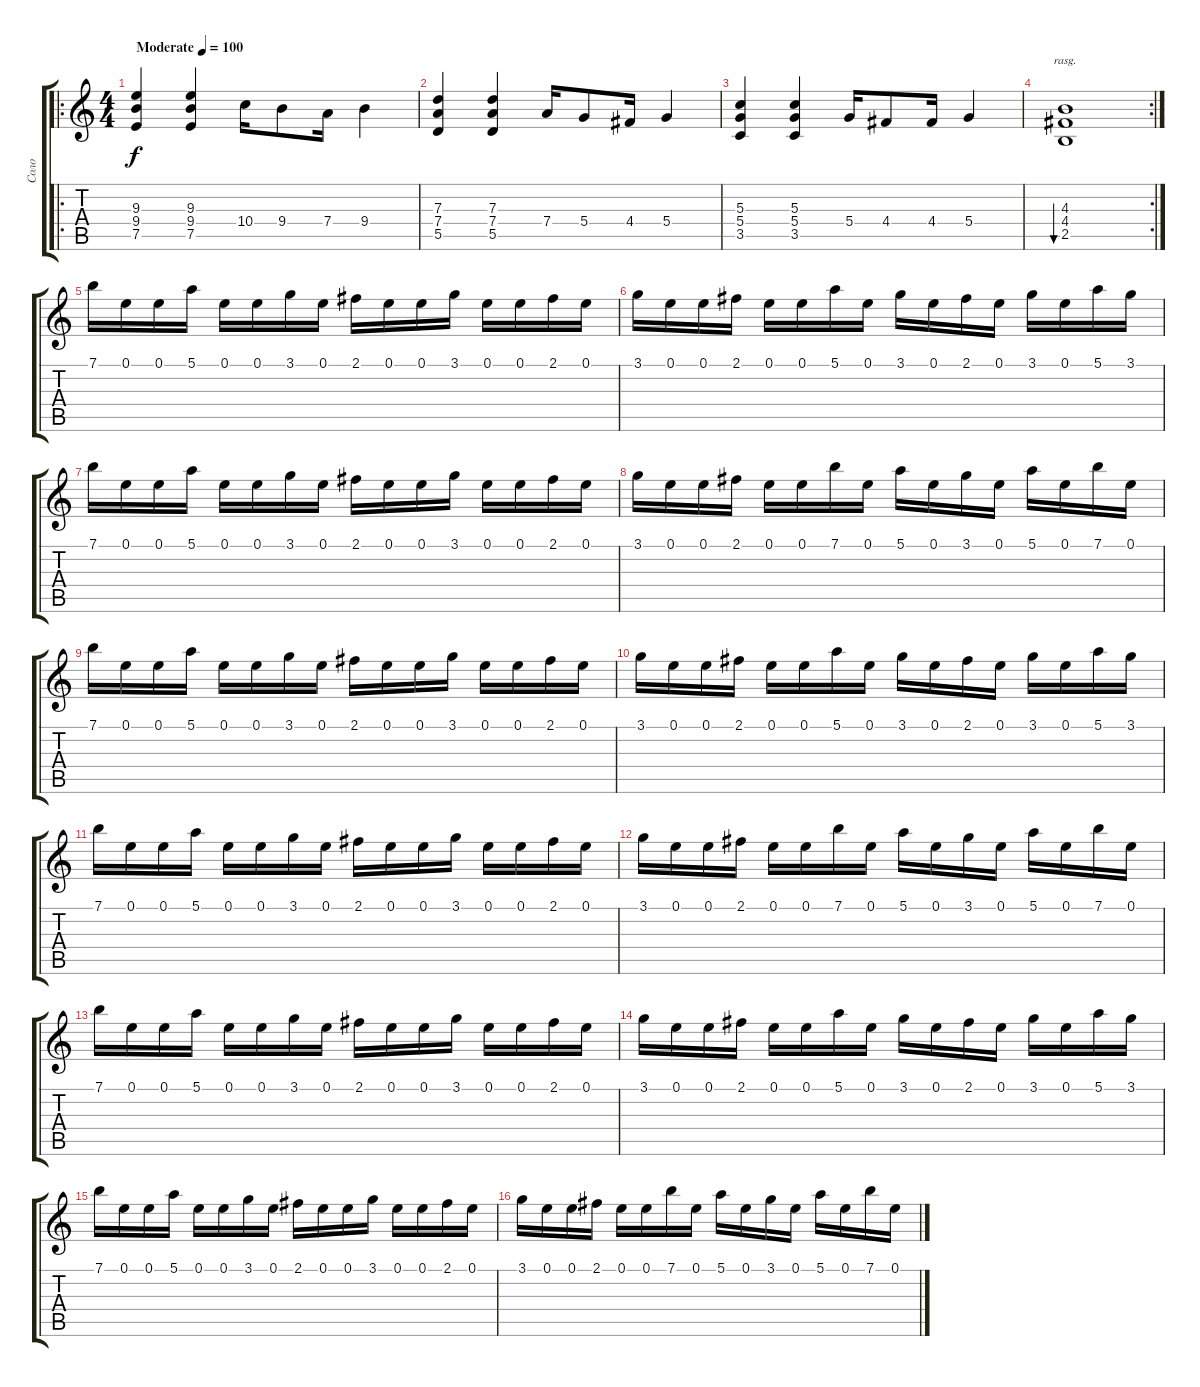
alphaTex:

\track ("Соло" "Соло") {instrument overdrivenguitar}
\staff {score tabs}
\tuning (E4 B3 G3 D3 A2 E2) {hide}
\ro
\ts (4 4)
\tempo (100 "Moderate")
\clef g2
\ks c
(9.3 9.4 7.5).4{dy f instrument acousticguitarsteel} (9.3 9.4 7.5).4 10.4.16 9.4.8 7.4.16 9.4.4 |
(7.3 7.4 5.5).4 (7.3 7.4 5.5).4 7.4.16 5.4.8 4.4.16 5.4.4 |
(5.3 5.4 3.5).4 (5.3 5.4 3.5).4 5.4.16 4.4.8 4.4.16 5.4.4 |
\rc 2
(4.3 4.4 2.5).1{bu 30 rasg ii} |
7.1.16{instrument overdrivenguitar} 0.1.16 0.1.16 5.1.16 0.1.16 0.1.16 3.1.16 0.1.16 2.1.16 0.1.16 0.1.16 3.1.16 0.1.16 0.1.16 2.1.16 0.1.16 |
3.1.16 0.1.16 0.1.16 2.1.16 0.1.16 0.1.16 5.1.16 0.1.16 3.1.16 0.1.16 2.1.16 0.1.16 3.1.16 0.1.16 5.1.16 3.1.16 |
7.1.16 0.1.16 0.1.16 5.1.16 0.1.16 0.1.16 3.1.16 0.1.16 2.1.16 0.1.16 0.1.16 3.1.16 0.1.16 0.1.16 2.1.16 0.1.16 |
3.1.16 0.1.16 0.1.16 2.1.16 0.1.16 0.1.16 7.1.16 0.1.16 5.1.16 0.1.16 3.1.16 0.1.16 5.1.16 0.1.16 7.1.16 0.1.16 |
7.1.16 0.1.16 0.1.16 5.1.16 0.1.16 0.1.16 3.1.16 0.1.16 2.1.16 0.1.16 0.1.16 3.1.16 0.1.16 0.1.16 2.1.16 0.1.16 |
3.1.16 0.1.16 0.1.16 2.1.16 0.1.16 0.1.16 5.1.16 0.1.16 3.1.16 0.1.16 2.1.16 0.1.16 3.1.16 0.1.16 5.1.16 3.1.16 |
7.1.16 0.1.16 0.1.16 5.1.16 0.1.16 0.1.16 3.1.16 0.1.16 2.1.16 0.1.16 0.1.16 3.1.16 0.1.16 0.1.16 2.1.16 0.1.16 |
3.1.16 0.1.16 0.1.16 2.1.16 0.1.16 0.1.16 7.1.16 0.1.16 5.1.16 0.1.16 3.1.16 0.1.16 5.1.16 0.1.16 7.1.16 0.1.16 |
7.1.16 0.1.16 0.1.16 5.1.16 0.1.16 0.1.16 3.1.16 0.1.16 2.1.16 0.1.16 0.1.16 3.1.16 0.1.16 0.1.16 2.1.16 0.1.16 |
3.1.16 0.1.16 0.1.16 2.1.16 0.1.16 0.1.16 5.1.16 0.1.16 3.1.16 0.1.16 2.1.16 0.1.16 3.1.16 0.1.16 5.1.16 3.1.16 |
7.1.16 0.1.16 0.1.16 5.1.16 0.1.16 0.1.16 3.1.16 0.1.16 2.1.16 0.1.16 0.1.16 3.1.16 0.1.16 0.1.16 2.1.16 0.1.16 |
3.1.16 0.1.16 0.1.16 2.1.16 0.1.16 0.1.16 7.1.16 0.1.16 5.1.16 0.1.16 3.1.16 0.1.16 5.1.16 0.1.16 7.1.16 0.1.16
